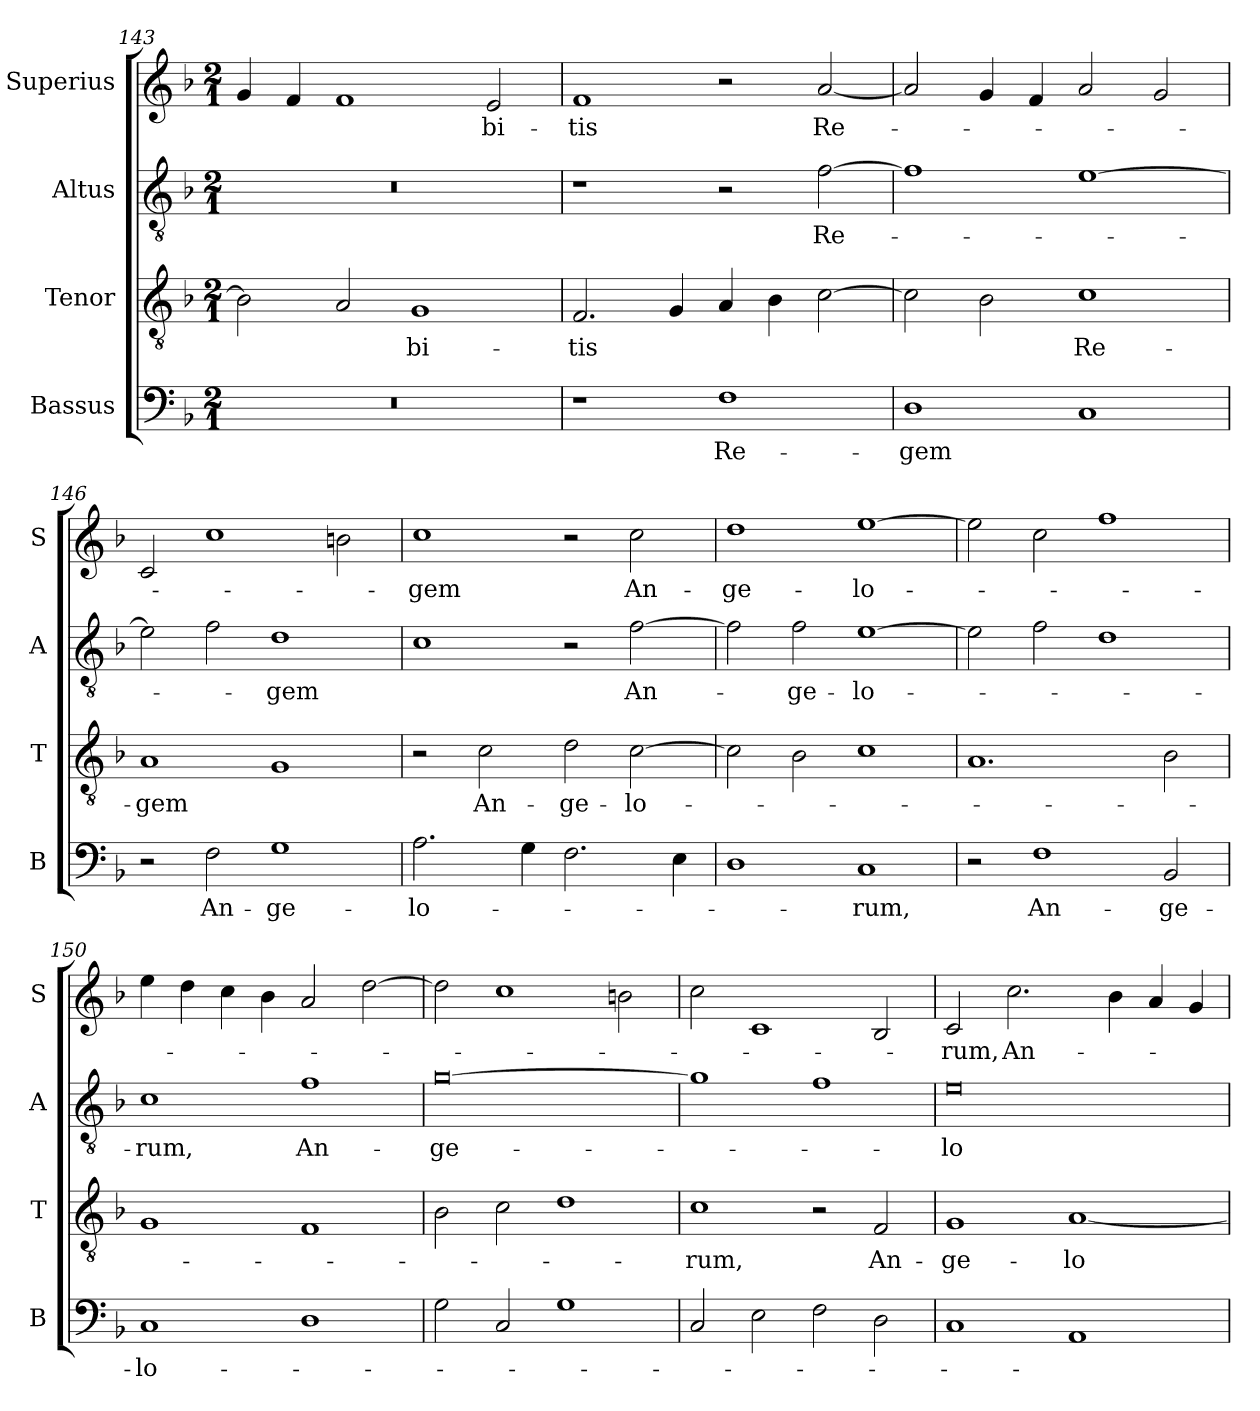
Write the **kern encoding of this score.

**kern	**text	**kern	**text	**kern	**text	**kern	**text
*part4	*part4	*part3	*part3	*part2	*part2	*part1	*part1
*staff4	*staff4	*staff3	*staff3	*staff2	*staff2	*staff1	*staff1
*I"Bassus	*	*I"Tenor	*	*I"Altus	*	*I"Superius	*
*I'B	*	*I'T	*	*I'A	*	*I'S	*
*clefF4	*	*clefGv2	*	*clefGv2	*	*clefG2	*
*k[b-]	*	*k[b-]	*	*k[b-]	*	*k[b-]	*
*d:	*	*d:	*	*d:	*	*d:	*
*M2/1	*	*M2/1	*	*M2/1	*	*M2/1	*
=143	=143	=143	=143	=143	=143	=143	=143
0r	.	2B-]	.	0r	.	4g	.
.	.	.	.	.	.	4f	.
.	.	2A	.	.	.	1f	.
.	.	1G	-bi-	.	.	.	.
.	.	.	.	.	.	2e	-bi-
=144	=144	=144	=144	=144	=144	=144	=144
1r	.	2.F	-tis	1r	.	1f	-tis
.	.	4G	.	.	.	.	.
1F	Re-	4A	.	2r	.	2r	.
.	.	4B-	.	.	.	.	.
.	.	[2c	.	[2f	Re-	[2a	Re-
=145	=145	=145	=145	=145	=145	=145	=145
1D	-gem	2c]	.	1f]	.	2a]	.
.	.	2B-	.	.	.	4g	.
.	.	.	.	.	.	4f	.
1C	.	1c	Re-	[1e	.	2a	.
.	.	.	.	.	.	2g	.
=146	=146	=146	=146	=146	=146	=146	=146
2r	.	1A	-gem	2e]	.	2c	.
2F	An-	.	.	2f	.	1cc	.
1G	-ge-	1G	.	1d	-gem	.	.
.	.	.	.	.	.	2bn	.
=147	=147	=147	=147	=147	=147	=147	=147
2.A	-lo-	2r	.	1c	.	1cc	-gem
.	.	2c	An-	.	.	.	.
4G	.	.	.	.	.	.	.
2.F	.	2d	-ge-	2r	.	2r	.
.	.	[2c	-lo-	[2f	An-	2cc	An-
4E	.	.	.	.	.	.	.
=148	=148	=148	=148	=148	=148	=148	=148
1D	.	2c]	.	2f]	.	1dd	-ge-
.	.	2B-	.	2f	-ge-	.	.
1C	-rum,	1c	.	[1e	-lo-	[1ee	-lo-
=149	=149	=149	=149	=149	=149	=149	=149
2r	.	1.A	.	2e]	.	2ee]	.
1F	An-	.	.	2f	.	2cc	.
.	.	.	.	1d	.	1ff	.
2BB-	-ge-	2B-	.	.	.	.	.
=150	=150	=150	=150	=150	=150	=150	=150
1C	-lo-	1G	.	1c	-rum,	4ee	.
.	.	.	.	.	.	4dd	.
.	.	.	.	.	.	4cc	.
.	.	.	.	.	.	4b-	.
1D	.	1F	.	1f	An-	2a	.
.	.	.	.	.	.	[2dd	.
=151	=151	=151	=151	=151	=151	=151	=151
2G	.	2B-	.	[0g	-ge-	2dd]	.
2C	.	2c	.	.	.	1cc	.
1G	.	1d	.	.	.	.	.
.	.	.	.	.	.	2bn	.
=152	=152	=152	=152	=152	=152	=152	=152
2C	.	1c	-rum,	1g]	.	2cc	.
2E	.	.	.	.	.	1c	.
2F	.	2r	.	1f	.	.	.
2D	.	2F	An-	.	.	2B-	.
=153	=153	=153	=153	=153	=153	=153	=153
1C	.	1G	-ge-	0e	-lo-	2c	-rum,
.	.	.	.	.	.	2.cc	An-
1AA	.	[1A	-lo-	.	.	.	.
.	.	.	.	.	.	4b-	.
.	.	.	.	.	.	4a	.
.	.	.	.	.	.	4g	.
=	=	=	=	=	=	=	=
*-	*-	*-	*-	*-	*-	*-	*-
